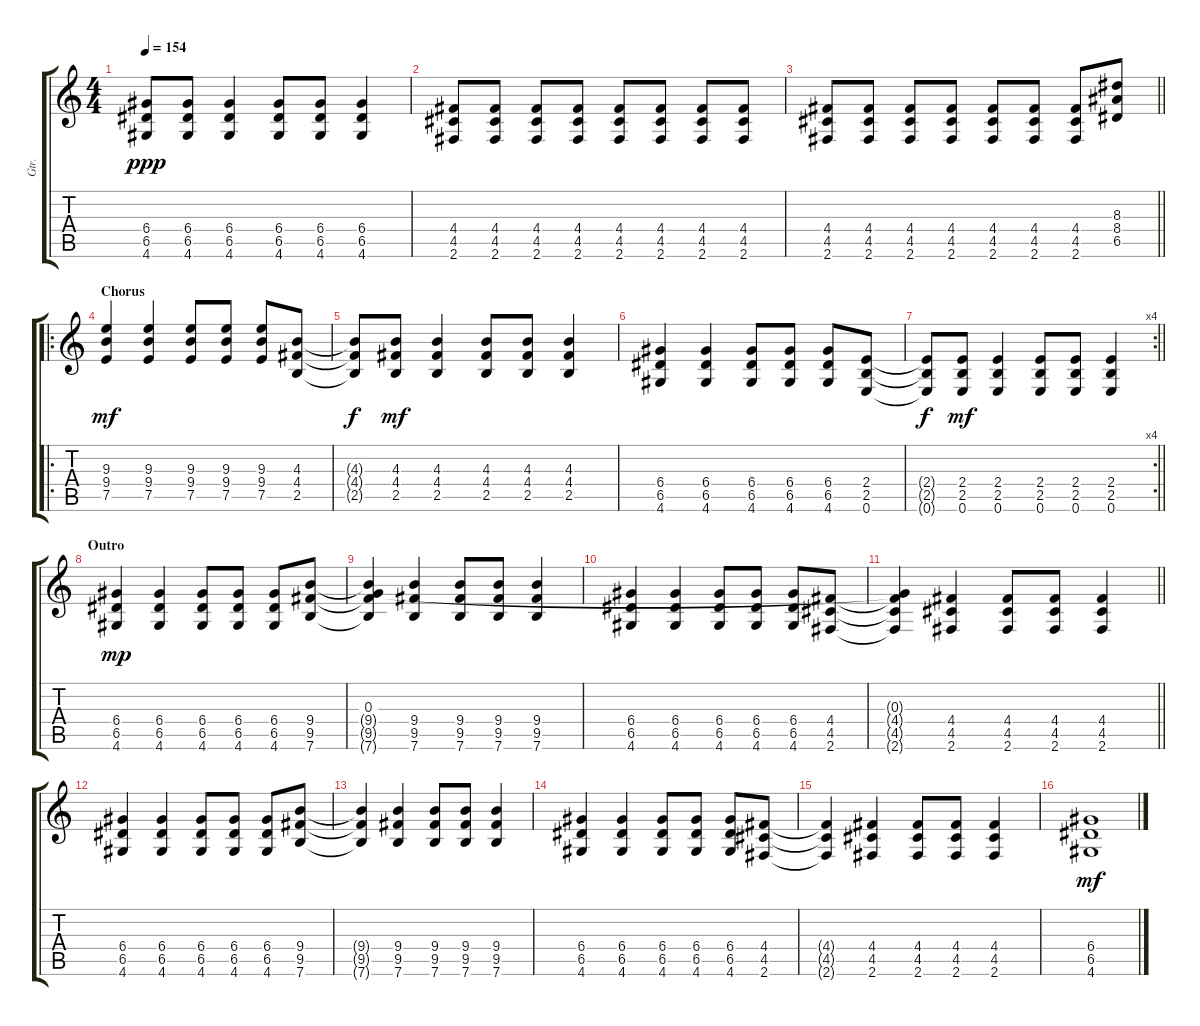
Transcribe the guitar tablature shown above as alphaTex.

\track ("Gtr." "Gtr.") {instrument overdrivenguitar}
\staff {score tabs}
\tuning (E4 B3 G3 D3 A2 E2) {hide}
\ts (4 4)
\tempo 154
\clef g2
\ks c
(6.4 6.5 4.6).8{dy ppp} (6.4 6.5 4.6).8 (6.4 6.5 4.6).4 (6.4 6.5 4.6).8 (6.4 6.5 4.6).8 (6.4 6.5 4.6).4 |
(4.4 4.5 2.6).8 (4.4 4.5 2.6).8 (4.4 4.5 2.6).8 (4.4 4.5 2.6).8 (4.4 4.5 2.6).8 (4.4 4.5 2.6).8 (4.4 4.5 2.6).8 (4.4 4.5 2.6).8 |
\barLineRight lightlight
(4.4 4.5 2.6).8 (4.4 4.5 2.6).8 (4.4 4.5 2.6).8 (4.4 4.5 2.6).8 (4.4 4.5 2.6).8 (4.4 4.5 2.6).8 (4.4 4.5 2.6).8 (8.3 8.4 6.5).8 |
\ro
\section ("" "Chorus")
(9.3 9.4 7.5).4{dy mf} (9.3 9.4 7.5).4 (9.3 9.4 7.5).8 (9.3 9.4 7.5).8 (9.3 9.4 7.5).8 (4.3 4.4 2.5).8 |
(4.3{t} 4.4{t} 2.5{t}).8{dy f} (4.3 4.4 2.5).8{dy mf} (4.3 4.4 2.5).4 (4.3 4.4 2.5).8 (4.3 4.4 2.5).8 (4.3 4.4 2.5).4 |
(6.4 6.5 4.6).4 (6.4 6.5 4.6).4 (6.4 6.5 4.6).8 (6.4 6.5 4.6).8 (6.4 6.5 4.6).8 (2.4 2.5 0.6).8 |
\rc 4
\barLineRight lightlight
(2.4{t} 2.5{t} 0.6{t}).8{dy f} (2.4 2.5 0.6).8{dy mf} (2.4 2.5 0.6).4 (2.4 2.5 0.6).8 (2.4 2.5 0.6).8 (2.4 2.5 0.6).4 |
\section ("" "Outro")
(6.4 6.5 4.6).4{dy mp} (6.4 6.5 4.6).4 (6.4 6.5 4.6).8 (6.4 6.5 4.6).8 (6.4 6.5 4.6).8 (9.4 9.5 7.6).8 |
(0.3 9.4{t} 9.5{t} 7.6{t}).4 (9.4 9.5 7.6).4 (9.4 9.5 7.6).8 (9.4 9.5 7.6).8 (9.4 9.5 7.6).4 |
(6.4 6.5 4.6).4 (6.4 6.5 4.6).4 (6.4 6.5 4.6).8 (6.4 6.5 4.6).8 (6.4 6.5 4.6).8 (4.4 4.5 2.6).8 |
\barLineRight lightlight
(0.3{t} 4.4{t} 4.5{t} 2.6{t}).4 (4.4 4.5 2.6).4 (4.4 4.5 2.6).8 (4.4 4.5 2.6).8 (4.4 4.5 2.6).4 |
(6.4 6.5 4.6).4 (6.4 6.5 4.6).4 (6.4 6.5 4.6).8 (6.4 6.5 4.6).8 (6.4 6.5 4.6).8 (9.4 9.5 7.6).8 |
(9.4{t} 9.5{t} 7.6{t}).4 (9.4 9.5 7.6).4 (9.4 9.5 7.6).8 (9.4 9.5 7.6).8 (9.4 9.5 7.6).4 |
(6.4 6.5 4.6).4 (6.4 6.5 4.6).4 (6.4 6.5 4.6).8 (6.4 6.5 4.6).8 (6.4 6.5 4.6).8 (4.4 4.5 2.6).8 |
(4.4{t} 4.5{t} 2.6{t}).4 (4.4 4.5 2.6).4 (4.4 4.5 2.6).8 (4.4 4.5 2.6).8 (4.4 4.5 2.6).4 |
(6.4 6.5 4.6).1{dy mf}
